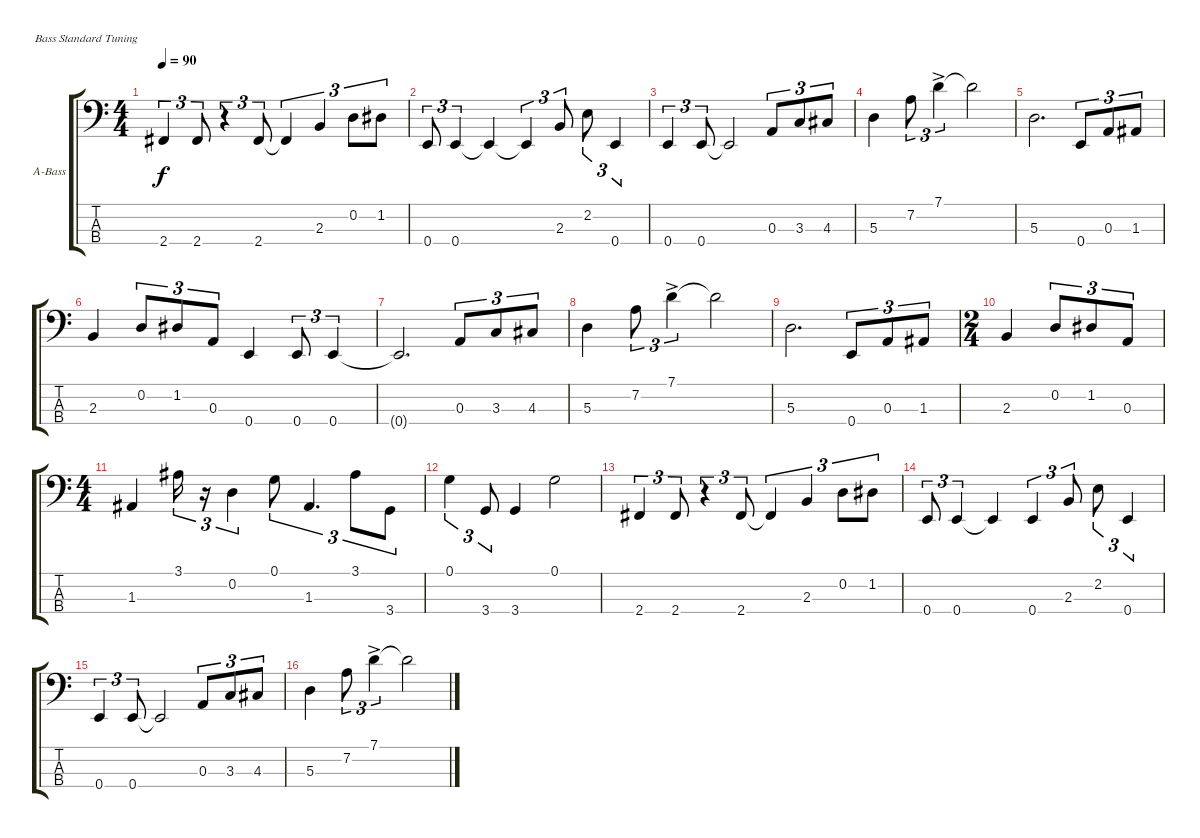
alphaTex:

\defaultSystemsLayout 4
\bracketExtendMode groupsimilarinstruments
\firstSystemTrackNameOrientation horizontal
\otherSystemsTrackNameOrientation horizontal
\track ("Acoustic Bass" "A-Bass") {instrument acousticbass}
\staff {score tabs}
\tuning (G2 D2 A1 E1)
\ts (4 4)
\tempo 90
\clef f4
\ks c
2.4.4{tu (3 2) dy f} 2.4.8{tu (3 2)} r.4{tu (3 2)} 2.4.8{tu (3 2)} 2.4{t}.4{tu (3 2)} 2.3.4{tu (3 2)} 0.2.8{tu (3 2)} 1.2.8{tu (3 2)} |
0.4.8{tu (3 2)} 0.4.4{tu (3 2)} 0.4{t}.4 0.4{t}.4{tu (3 2)} 2.3.8{tu (3 2)} 2.2.8{tu (3 2)} 0.4.4{tu (3 2)} |
0.4.4{tu (3 2)} 0.4.8{tu (3 2)} 0.4{t}.2 0.3.8{tu (3 2)} 3.3.8{tu (3 2)} 4.3.8{tu (3 2)} |
5.3.4 7.2.8{tu (3 2)} 7.1{ac}.4{tu (3 2)} 7.1{t}.2 |
5.3.2{d} 0.4.8{tu (3 2)} 0.3.8{tu (3 2)} 1.3.8{tu (3 2)} |
2.3.4 0.2.8{tu (3 2)} 1.2.8{tu (3 2)} 0.3.8{tu (3 2)} 0.4.4 0.4.8{tu (3 2)} 0.4.4{tu (3 2)} |
0.4{t}.2{d} 0.3.8{tu (3 2)} 3.3.8{tu (3 2)} 4.3.8{tu (3 2)} |
5.3.4 7.2.8{tu (3 2)} 7.1{ac}.4{tu (3 2)} 7.1{t}.2 |
5.3.2{d} 0.4.8{tu (3 2)} 0.3.8{tu (3 2)} 1.3.8{tu (3 2)} |
\ts (2 4)
2.3.4 0.2.8{tu (3 2)} 1.2.8{tu (3 2)} 0.3.8{tu (3 2)} |
\ts (4 4)
1.3.4 3.1.16{tu (3 2)} r.16{tu (3 2)} 0.2.4{tu (3 2)} 0.1.8{tu (3 2)} 1.3.4{d tu (3 2)} 3.1.8{tu (3 2)} 3.4.8{tu (3 2)} |
0.1.4{tu (3 2)} 3.4.8{tu (3 2)} 3.4.4 0.1.2 |
2.4.4{tu (3 2)} 2.4.8{tu (3 2)} r.4{tu (3 2)} 2.4.8{tu (3 2)} 2.4{t}.4{tu (3 2)} 2.3.4{tu (3 2)} 0.2.8{tu (3 2)} 1.2.8{tu (3 2)} |
0.4.8{tu (3 2)} 0.4.4{tu (3 2)} 0.4{t}.4 0.4.4{tu (3 2)} 2.3.8{tu (3 2)} 2.2.8{tu (3 2)} 0.4.4{tu (3 2)} |
0.4.4{tu (3 2)} 0.4.8{tu (3 2)} 0.4{t}.2 0.3.8{tu (3 2)} 3.3.8{tu (3 2)} 4.3.8{tu (3 2)} |
5.3.4 7.2.8{tu (3 2)} 7.1{ac}.4{tu (3 2)} 7.1{t}.2
